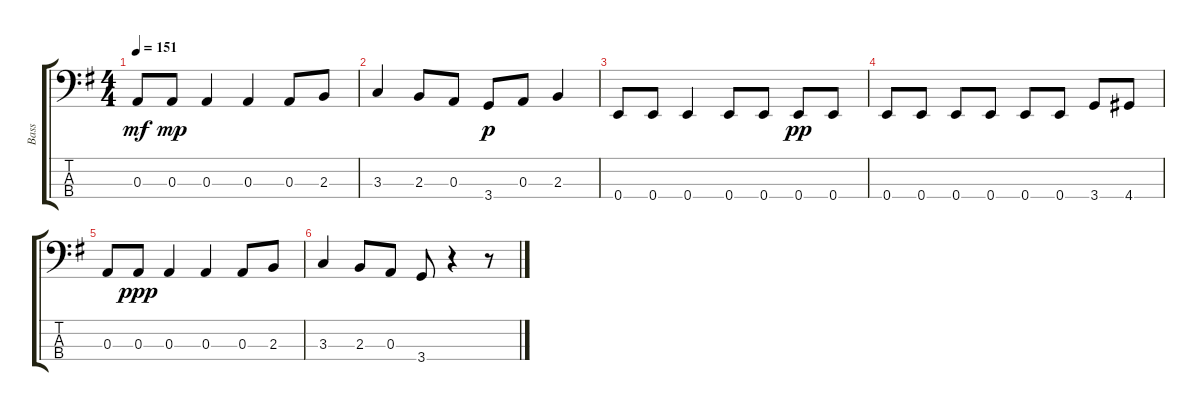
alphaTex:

\track ("Bass" "Bass") {instrument electricbasspick}
\staff {score tabs}
\tuning (G2 D2 A1 E1) {hide}
\ts (4 4)
\tempo 151
\clef f4
\ks eminor
0.3.8{dy mf} 0.3.8{dy mp} 0.3.4 0.3.4 0.3.8 2.3.8 |
3.3.4 2.3.8 0.3.8 3.4.8{dy p} 0.3.8 2.3.4 |
0.4.8 0.4.8 0.4.4 0.4.8 0.4.8 0.4.8{dy pp} 0.4.8 |
0.4.8 0.4.8 0.4.8 0.4.8 0.4.8 0.4.8 3.4.8 4.4.8 |
0.3.8 0.3.8{dy ppp} 0.3.4 0.3.4 0.3.8 2.3.8 |
3.3.4 2.3.8 0.3.8 3.4.8 r.4 r.8
